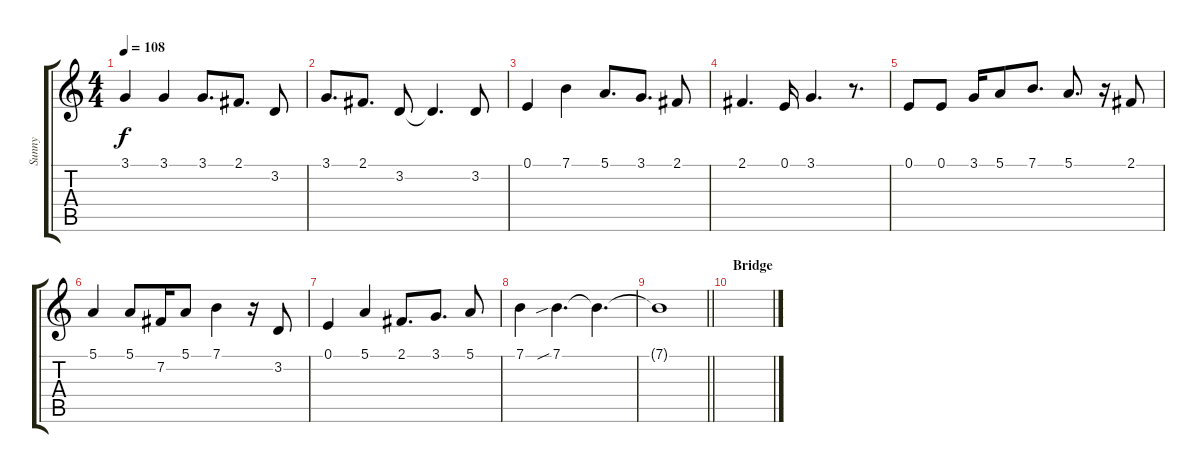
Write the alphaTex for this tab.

\track ("Sunny" "Sunny") {instrument recorder}
\staff {score tabs}
\tuning (E4 B3 G3 D3 A2 E2) {hide}
\ts (4 4)
\tempo 108
\clef g2
\ks c
3.1.4{dy f} 3.1.4 3.1.8{d} 2.1.8{d} 3.2.8 |
3.1.8{d} 2.1.8{d} 3.2.8 3.2{t}.4{d} 3.2.8 |
0.1.4 7.1.4 5.1.8{d} 3.1.8{d} 2.1.8 |
2.1.4{d} 0.1.16 3.1.4{d} r.8{d} |
0.1.8 0.1.8 3.1.16 5.1.8 7.1.8{d} 5.1.8{d} r.16 2.1.8 |
5.1.4 5.1.8 7.2.16 5.1.8 7.1.4 r.16 3.2.8 |
0.1.4 5.1.4 2.1.8{d} 3.1.8{d} 5.1.8 |
7.1.4 7.1{sib}.4{d} 7.1{t}.4{d} |
\barLineRight lightlight
7.1{t}.1 |
\section ("" "Bridge")
